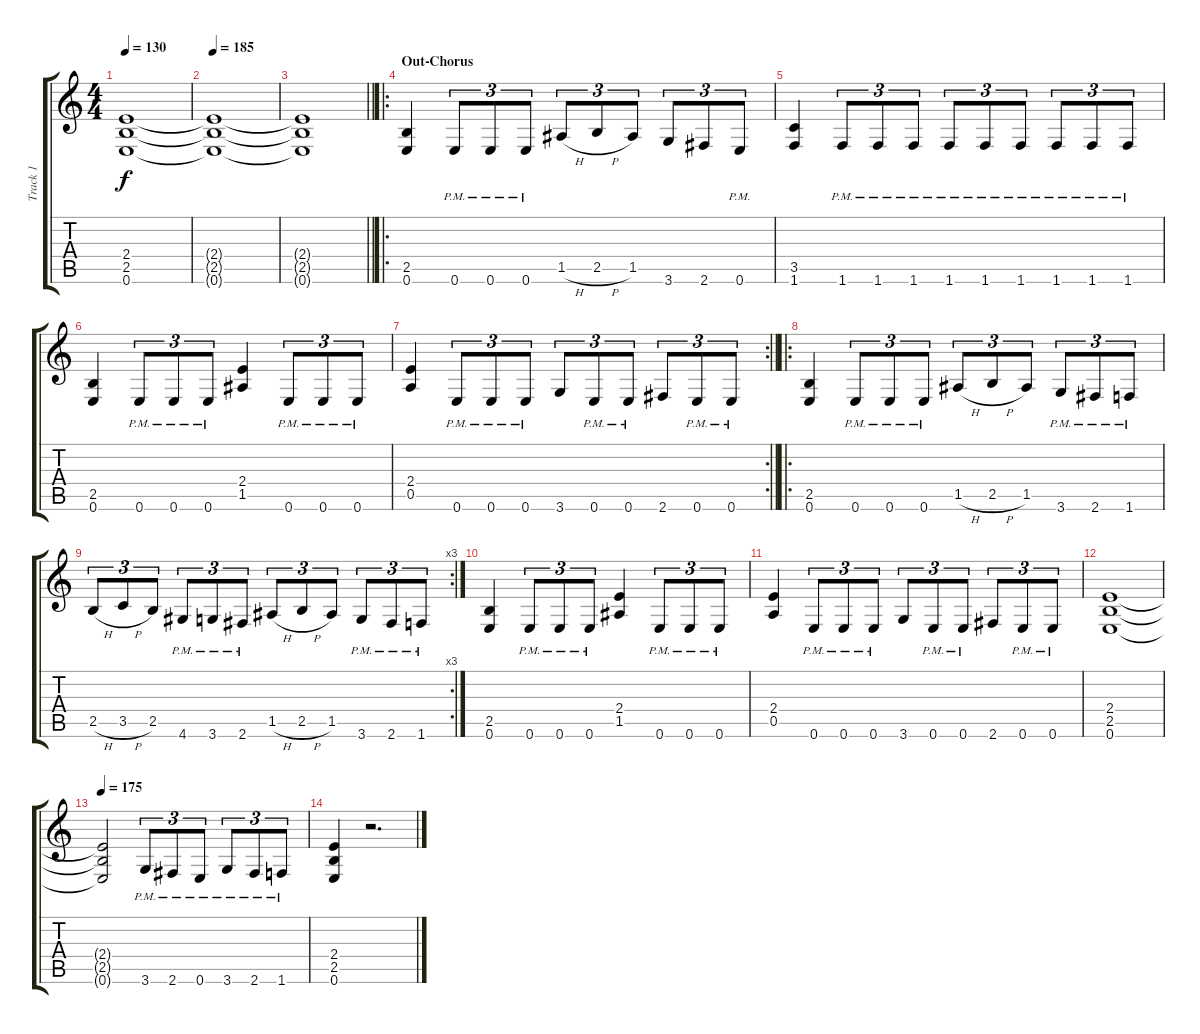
\track ("Track 1" "Track 1") {instrument distortionguitar}
\staff {score tabs}
\tuning (E4 B3 G3 D3 A2 E2) {hide}
\ts (4 4)
\tempo 130
\clef g2
\ks c
(2.4{t} 2.5{t} 0.6{t}).1{dy f} |
\tempo 185
(2.4{t} 2.5{t} 0.6{t}).1 |
\barLineRight lightlight
(2.4{t} 2.5{t} 0.6{t}).1 |
\ro
\section ("" "Out-Chorus")
(2.5 0.6).4 0.6{pm}.8{tu (3 2)} 0.6{pm}.8{tu (3 2)} 0.6{pm}.8{tu (3 2)} 1.5{h}.8{tu (3 2)} 2.5{h}.8{tu (3 2)} 1.5.8{tu (3 2)} 3.6.8{tu (3 2)} 2.6.8{tu (3 2)} 0.6{pm}.8{tu (3 2)} |
(3.5 1.6).4 1.6{pm}.8{tu (3 2)} 1.6{pm}.8{tu (3 2)} 1.6{pm}.8{tu (3 2)} 1.6{pm}.8{tu (3 2)} 1.6{pm}.8{tu (3 2)} 1.6{pm}.8{tu (3 2)} 1.6{pm}.8{tu (3 2)} 1.6{pm}.8{tu (3 2)} 1.6{pm}.8{tu (3 2)} |
(2.5 0.6).4 0.6{pm}.8{tu (3 2)} 0.6{pm}.8{tu (3 2)} 0.6{pm}.8{tu (3 2)} (2.4 1.5).4 0.6{pm}.8{tu (3 2)} 0.6{pm}.8{tu (3 2)} 0.6{pm}.8{tu (3 2)} |
\rc 2
\barLineRight lightlight
(2.4 0.5).4 0.6{pm}.8{tu (3 2)} 0.6{pm}.8{tu (3 2)} 0.6{pm}.8{tu (3 2)} 3.6.8{tu (3 2)} 0.6{pm}.8{tu (3 2)} 0.6{pm}.8{tu (3 2)} 2.6.8{tu (3 2)} 0.6{pm}.8{tu (3 2)} 0.6{pm}.8{tu (3 2)} |
\ro
(2.5 0.6).4 0.6{pm}.8{tu (3 2)} 0.6{pm}.8{tu (3 2)} 0.6{pm}.8{tu (3 2)} 1.5{h}.8{tu (3 2)} 2.5{h}.8{tu (3 2)} 1.5.8{tu (3 2)} 3.6{pm}.8{tu (3 2)} 2.6{pm}.8{tu (3 2)} 1.6{pm}.8{tu (3 2)} |
\rc 3
2.5{h}.8{tu (3 2)} 3.5{h}.8{tu (3 2)} 2.5.8{tu (3 2)} 4.6{pm}.8{tu (3 2)} 3.6{pm}.8{tu (3 2)} 2.6{pm}.8{tu (3 2)} 1.5{h}.8{tu (3 2)} 2.5{h}.8{tu (3 2)} 1.5.8{tu (3 2)} 3.6{pm}.8{tu (3 2)} 2.6{pm}.8{tu (3 2)} 1.6{pm}.8{tu (3 2)} |
(2.5 0.6).4 0.6{pm}.8{tu (3 2)} 0.6{pm}.8{tu (3 2)} 0.6{pm}.8{tu (3 2)} (2.4 1.5).4 0.6{pm}.8{tu (3 2)} 0.6{pm}.8{tu (3 2)} 0.6{pm}.8{tu (3 2)} |
(2.4 0.5).4 0.6{pm}.8{tu (3 2)} 0.6{pm}.8{tu (3 2)} 0.6{pm}.8{tu (3 2)} 3.6.8{tu (3 2)} 0.6{pm}.8{tu (3 2)} 0.6{pm}.8{tu (3 2)} 2.6.8{tu (3 2)} 0.6{pm}.8{tu (3 2)} 0.6{pm}.8{tu (3 2)} |
(2.4 2.5 0.6).1 |
\tempo 175
(2.4{t} 2.5{t} 0.6{t}).2 3.6{pm}.8{tu (3 2)} 2.6{pm}.8{tu (3 2)} 0.6{pm}.8{tu (3 2)} 3.6{pm}.8{tu (3 2)} 2.6{pm}.8{tu (3 2)} 1.6{pm}.8{tu (3 2)} |
(2.4 2.5 0.6).4 r.2{d}
